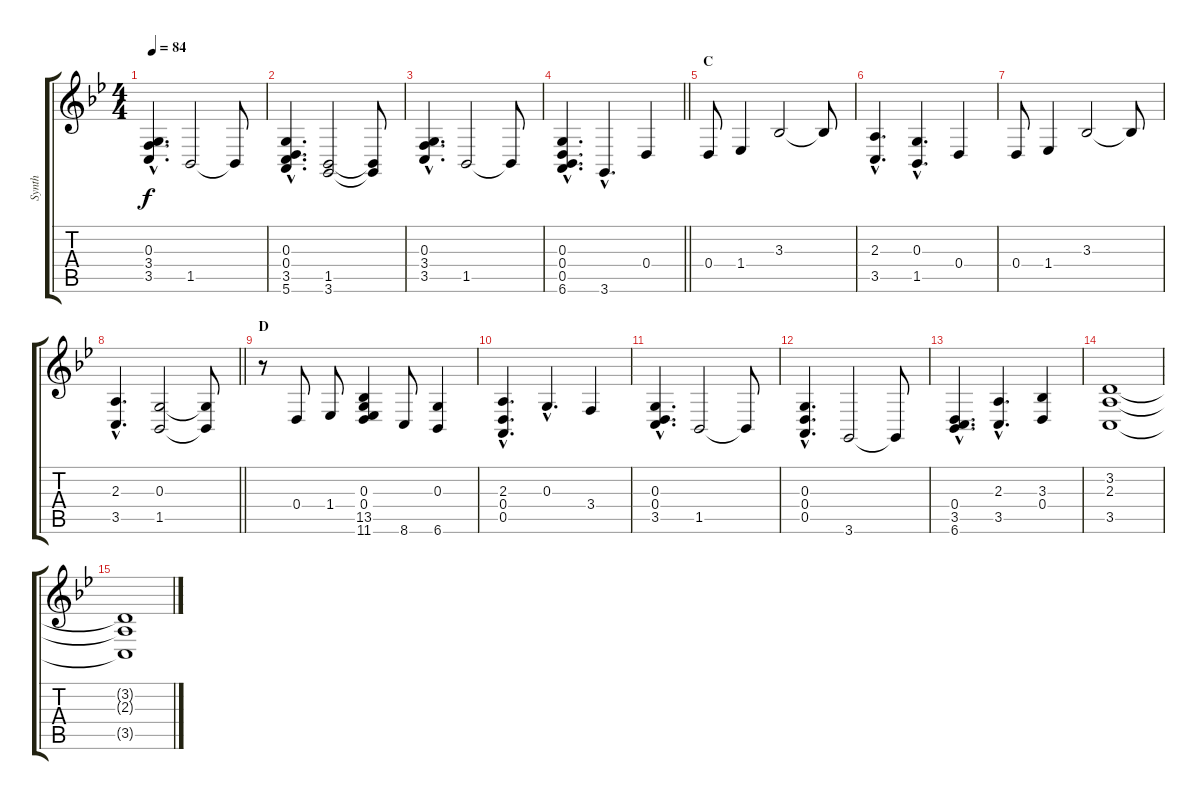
\track ("Synth" "Synth") {instrument electricpiano1}
\staff {score tabs}
\tuning (E4 B3 G3 D3 A2 E2) {hide}
\ts (4 4)
\tempo 84
\clef g2
\ks bb
(0.3{hac} 3.4{hac} 3.5{hac}).4{d dy f} 1.5.2 1.5{t}.8 |
(0.3{hac} 0.4{hac} 3.5{hac} 5.6{hac}).4{d} (1.5 3.6).2 (1.5{t} 3.6{t}).8 |
(0.3{hac} 3.4{hac} 3.5{hac}).4{d} 1.5.2 1.5{t}.8 |
\barLineRight lightlight
(0.3{hac} 0.4{hac} 0.5{hac} 6.6{hac}).4{d} 3.6{hac}.4{d} 0.4.4 |
\section ("" "C")
0.4.8 1.4.4 3.3.2 3.3{t}.8 |
(2.3{hac} 3.5{hac}).4{d} (0.3{hac} 1.5{hac}).4{d} 0.4.4 |
0.4.8 1.4.4 3.3.2 3.3{t}.8 |
\barLineRight lightlight
(2.3{hac} 3.5{hac}).4{d} (0.3 1.5).2 (0.3{t} 1.5{t}).8 |
\section ("" "D")
r.8 0.4.8 1.4.8 (0.3 0.4 13.5 11.6).4 8.6.8 (0.3 6.6).4 |
(2.3{hac} 0.4{hac} 0.5{hac}).4{d} 0.3{hac}.4{d} 3.4.4 |
(0.3{hac} 0.4{hac} 3.5{hac}).4{d} 1.5.2 1.5{t}.8 |
(0.3{hac} 0.4{hac} 0.5{hac}).4{d} 3.6.2 3.6{t}.8 |
(0.4{hac} 3.5{hac} 6.6{hac}).4{d} (2.3{hac} 3.5{hac}).4{d} (3.3 0.4).4 |
(3.2 2.3 3.5).1 |
(3.2{t} 2.3{t} 3.5{t}).1
